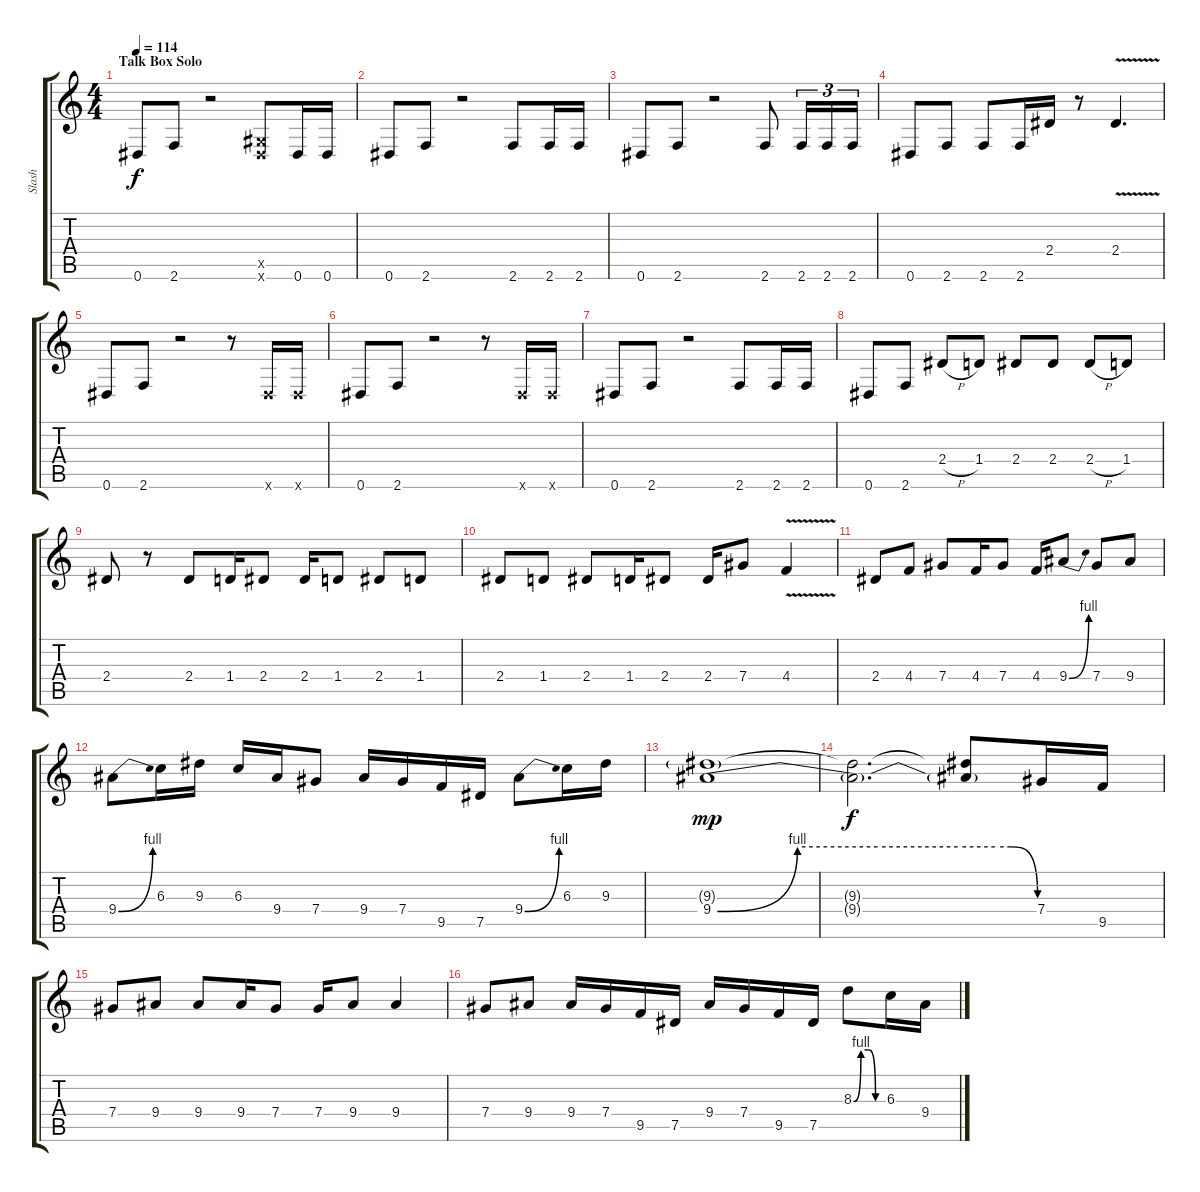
\track ("Slash" "Slash") {instrument distortionguitar}
\staff {score tabs}
\tuning (Eb4 Bb3 Gb3 Db3 Ab2 Eb2) {hide}
\ts (4 4)
\section ("" "Talk Box Solo")
\tempo 114
\clef g2
\ks c
0.6.8{dy f} 2.6.8 r.2 (0.5{x} 0.6{x}).8 0.6.16 0.6.16 |
0.6.8 2.6.8 r.2 2.6.8 2.6.16 2.6.16 |
0.6.8 2.6.8 r.2 2.6.8 2.6.16{tu (3 2)} 2.6.16{tu (3 2)} 2.6.16{tu (3 2)} |
0.6.8 2.6.8 2.6.8 2.6.16 2.4.16 r.8 2.4{v}.4{d} |
0.6.8 2.6.8 r.2 r.8 0.6{x}.16 0.6{x}.16 |
0.6.8 2.6.8 r.2 r.8 0.6{x}.16 0.6{x}.16 |
0.6.8 2.6.8 r.2 2.6.8 2.6.16 2.6.16 |
0.6.8 2.6.8 2.4{h}.8 1.4.8 2.4.8 2.4.8 2.4{h}.8 1.4.8 |
2.4.8 r.8 2.4.8 1.4.16 2.4.8 2.4.16 1.4.8 2.4.8 1.4.8 |
2.4.8 1.4.8 2.4.8 1.4.16 2.4.8 2.4.16 7.4.8 4.4{v}.4 |
2.4.8 4.4.8 7.4.8 4.4.16 7.4.8 4.4.16 9.4{be (bend 0 0 60 4)}.8 7.4.8 9.4.8 |
9.4{be (bend 0 0 60 4)}.8 6.3.16 9.3.16 6.3.16 9.4.16 7.4.8 9.4.16 7.4.16 9.5.16 7.5.16 9.4{be (bend 0 0 60 4)}.8 6.3.16 9.3.16 |
(9.3{g} 9.4{be (custom 0 0 15 4 30 4 45 4 52 4 55 4 60 0)}).1{dy mp} |
(9.3{t} 9.4{t}).2{d dy f} (9.3{t} 9.4{t}).8 7.4.16 9.5.16 |
7.4.8 9.4.8 9.4.8 9.4.16 7.4.8 7.4.16 9.4.8 9.4.4 |
7.4.8 9.4.8 9.4.16 7.4.16 9.5.16 7.5.16 9.4.16 7.4.16 9.5.16 7.5.16 8.3{be (custom 0 0 15 4 30 4 45 0 60 0)}.8 6.3.16 9.4.16
